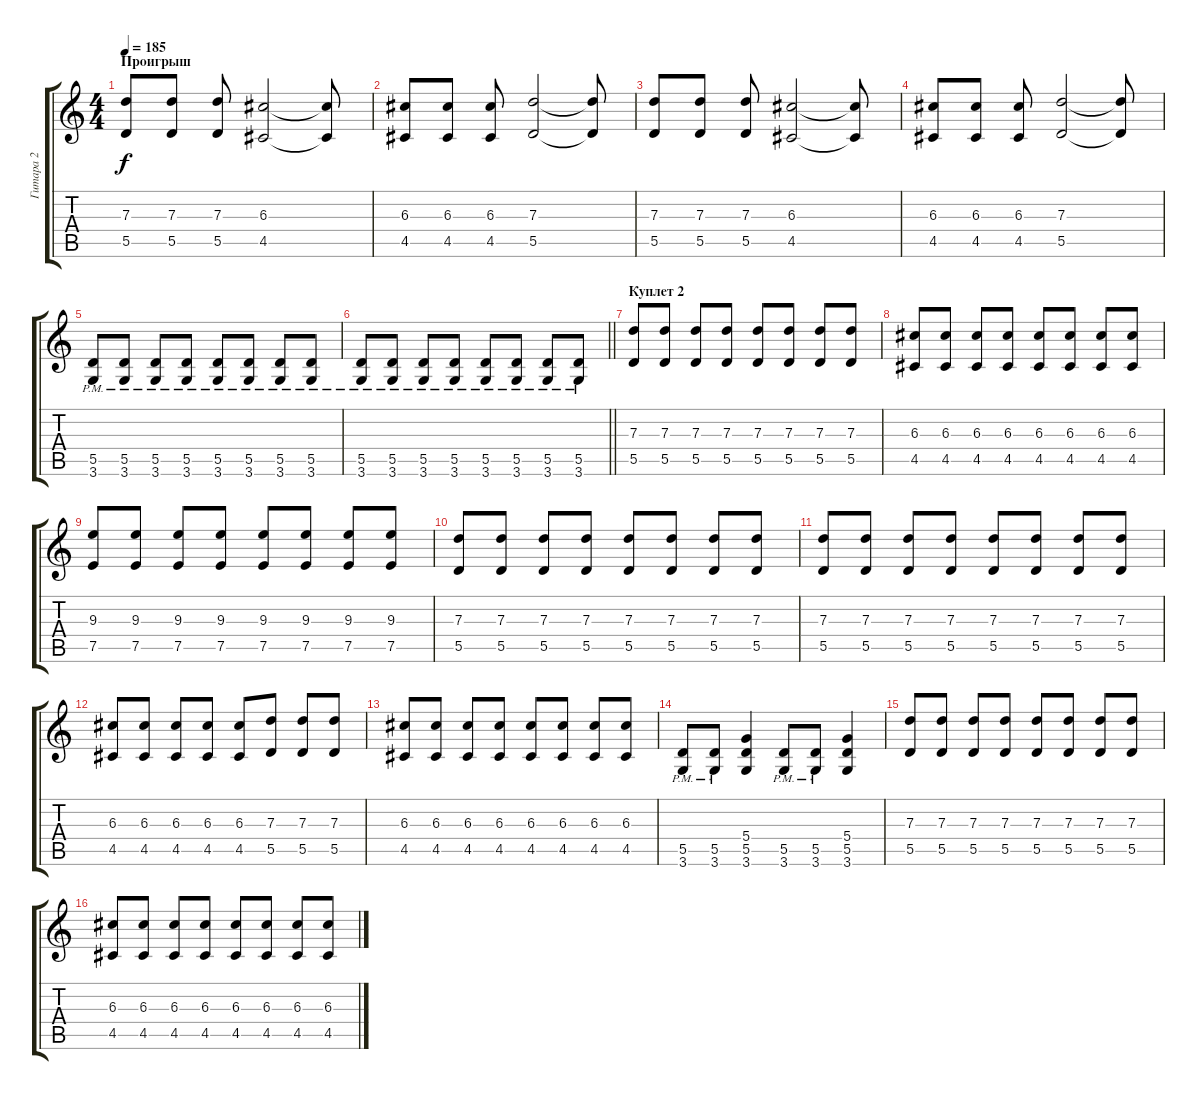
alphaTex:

\track ("Гитара 2" "Гитара 2") {instrument overdrivenguitar}
\staff {score tabs}
\tuning (E4 B3 G3 D3 A2 E2) {hide}
\ts (4 4)
\section ("" "Проигрыш")
\tempo 185
\clef g2
\ks c
(7.3 5.5).8{dy f} (7.3 5.5).8 (7.3 5.5).8 (6.3 4.5).2 (6.3{t} 4.5{t}).8 |
(6.3 4.5).8 (6.3 4.5).8 (6.3 4.5).8 (7.3 5.5).2 (7.3{t} 5.5{t}).8 |
(7.3 5.5).8 (7.3 5.5).8 (7.3 5.5).8 (6.3 4.5).2 (6.3{t} 4.5{t}).8 |
(6.3 4.5).8 (6.3 4.5).8 (6.3 4.5).8 (7.3 5.5).2 (7.3{t} 5.5{t}).8 |
(5.5{pm} 3.6{pm}).8 (5.5{pm} 3.6{pm}).8 (5.5{pm} 3.6{pm}).8 (5.5{pm} 3.6{pm}).8 (5.5{pm} 3.6{pm}).8 (5.5{pm} 3.6{pm}).8 (5.5{pm} 3.6{pm}).8 (5.5{pm} 3.6{pm}).8 |
\barLineRight lightlight
(5.5{pm} 3.6{pm}).8 (5.5{pm} 3.6{pm}).8 (5.5{pm} 3.6{pm}).8 (5.5{pm} 3.6{pm}).8 (5.5{pm} 3.6{pm}).8 (5.5{pm} 3.6{pm}).8 (5.5{pm} 3.6{pm}).8 (5.5{pm} 3.6{pm}).8 |
\section ("" "Куплет 2")
(7.3 5.5).8 (7.3 5.5).8 (7.3 5.5).8 (7.3 5.5).8 (7.3 5.5).8 (7.3 5.5).8 (7.3 5.5).8 (7.3 5.5).8 |
(6.3 4.5).8 (6.3 4.5).8 (6.3 4.5).8 (6.3 4.5).8 (6.3 4.5).8 (6.3 4.5).8 (6.3 4.5).8 (6.3 4.5).8 |
(9.3 7.5).8 (9.3 7.5).8 (9.3 7.5).8 (9.3 7.5).8 (9.3 7.5).8 (9.3 7.5).8 (9.3 7.5).8 (9.3 7.5).8 |
(7.3 5.5).8 (7.3 5.5).8 (7.3 5.5).8 (7.3 5.5).8 (7.3 5.5).8 (7.3 5.5).8 (7.3 5.5).8 (7.3 5.5).8 |
(7.3 5.5).8 (7.3 5.5).8 (7.3 5.5).8 (7.3 5.5).8 (7.3 5.5).8 (7.3 5.5).8 (7.3 5.5).8 (7.3 5.5).8 |
(6.3 4.5).8 (6.3 4.5).8 (6.3 4.5).8 (6.3 4.5).8 (6.3 4.5).8 (7.3 5.5).8 (7.3 5.5).8 (7.3 5.5).8 |
(6.3 4.5).8 (6.3 4.5).8 (6.3 4.5).8 (6.3 4.5).8 (6.3 4.5).8 (6.3 4.5).8 (6.3 4.5).8 (6.3 4.5).8 |
(5.5{pm} 3.6{pm}).8 (5.5{pm} 3.6{pm}).8 (5.4 5.5 3.6).4 (5.5{pm} 3.6{pm}).8 (5.5{pm} 3.6{pm}).8 (5.4 5.5 3.6).4 |
(7.3 5.5).8 (7.3 5.5).8 (7.3 5.5).8 (7.3 5.5).8 (7.3 5.5).8 (7.3 5.5).8 (7.3 5.5).8 (7.3 5.5).8 |
(6.3 4.5).8 (6.3 4.5).8 (6.3 4.5).8 (6.3 4.5).8 (6.3 4.5).8 (6.3 4.5).8 (6.3 4.5).8 (6.3 4.5).8
